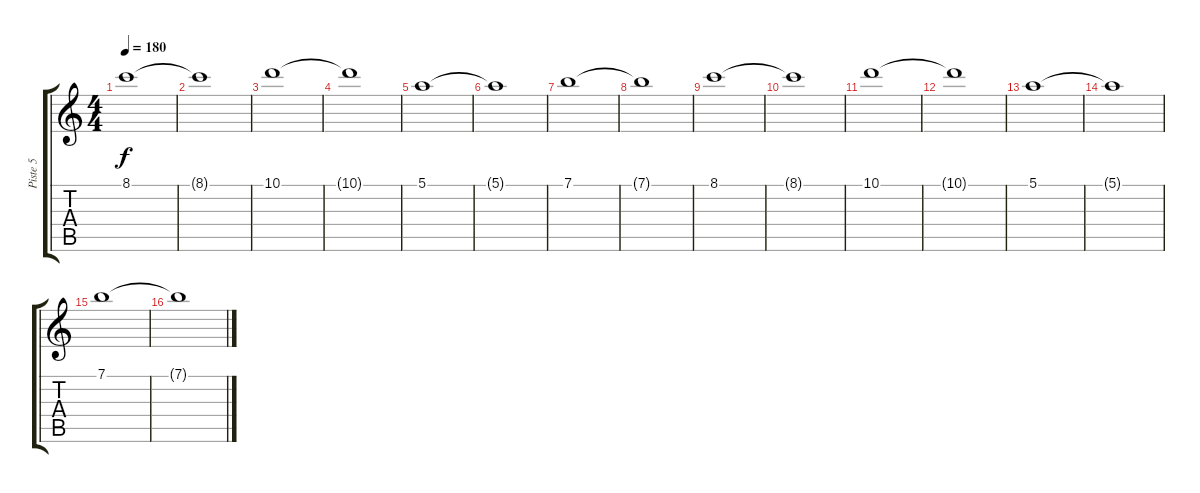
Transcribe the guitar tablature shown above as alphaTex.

\track ("Piste 5" "Piste 5") {instrument distortionguitar}
\staff {score tabs}
\tuning (E4 B3 G3 D3 A2 E2) {hide}
\ts (4 4)
\tempo 180
\clef g2
\ks c
8.1.1{dy f} |
8.1{t}.1 |
10.1.1 |
10.1{t}.1 |
5.1.1 |
5.1{t}.1 |
7.1.1 |
7.1{t}.1 |
8.1.1 |
8.1{t}.1 |
10.1.1 |
10.1{t}.1 |
5.1.1 |
5.1{t}.1 |
7.1.1 |
7.1{t}.1
